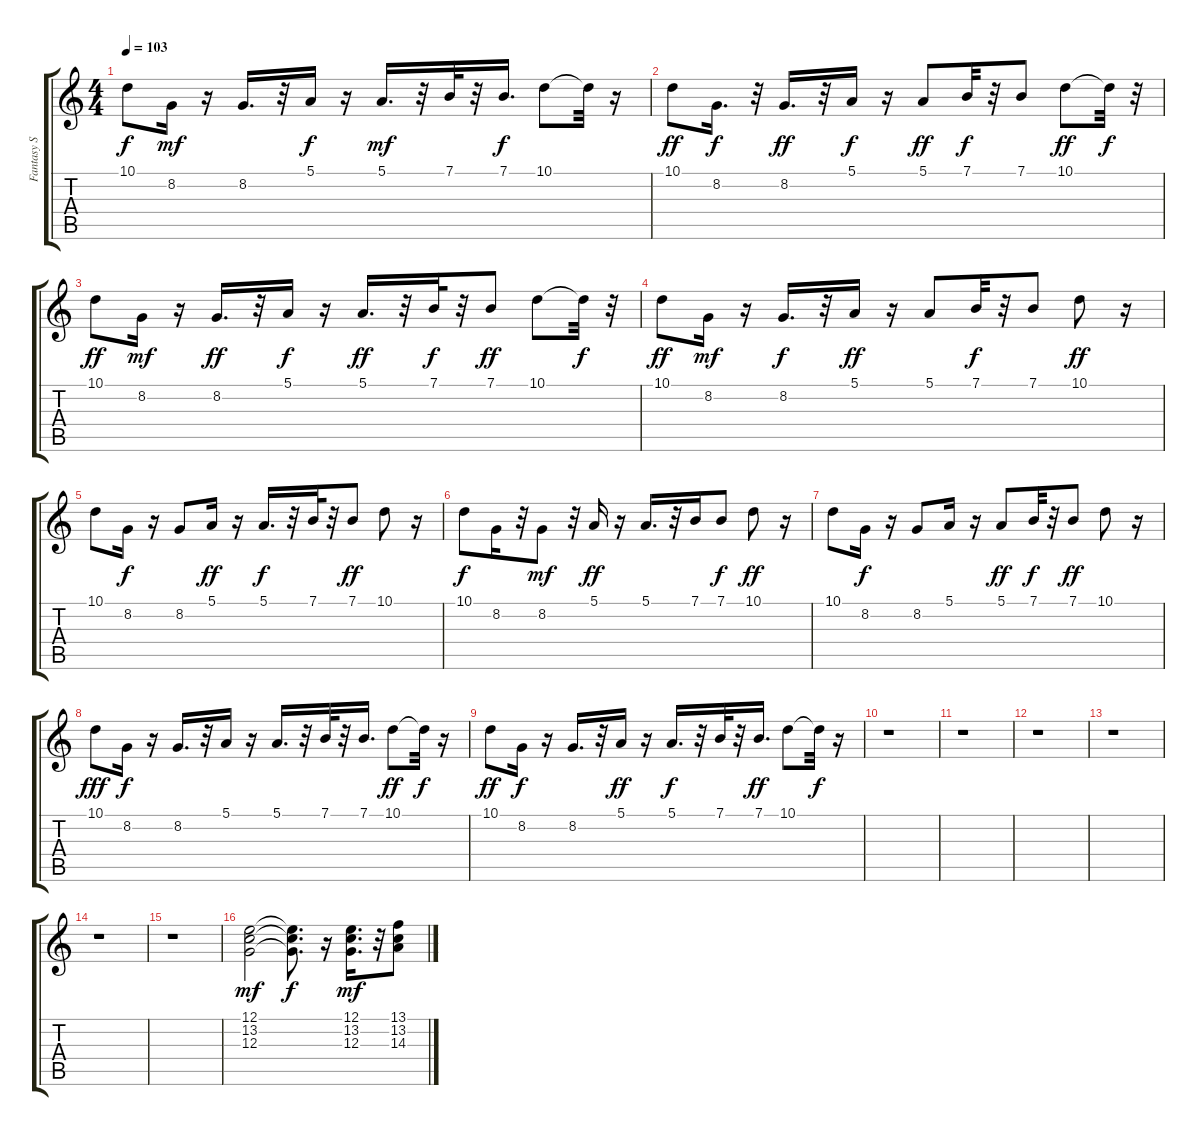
\track ("Fantasy S" "Fantasy S") {instrument pad1newage}
\staff {score tabs}
\tuning (E4 B3 G3 D3 A2 E2) {hide}
\ts (4 4)
\tempo 103
\clef g2
\ks c
10.1.8{dy f} 8.2.16{dy mf} r.16 8.2.16{d} r.32 5.1.16{dy f} r.16 5.1.16{d dy mf} r.32 7.1.32 r.32 7.1.16{d dy f} 10.1.8 10.1{t}.32 r.16 |
10.1.8{dy ff} 8.2.16{d dy f} r.32 8.2.16{d dy ff} r.32 5.1.16{dy f} r.16 5.1.8{dy ff} 7.1.32{dy f} r.32 7.1.8 10.1.8{dy ff} 10.1{t}.32{dy f} r.32 |
10.1.8{dy ff} 8.2.16{dy mf} r.16 8.2.16{d dy ff} r.32 5.1.16{dy f} r.16 5.1.16{d dy ff} r.32 7.1.32{dy f} r.32 7.1.8{dy ff} 10.1.8 10.1{t}.32{dy f} r.32 |
10.1.8{dy ff} 8.2.16{dy mf} r.16 8.2.16{d dy f} r.32 5.1.16{dy ff} r.16 5.1.8 7.1.32{dy f} r.32 7.1.8 10.1.8{dy ff} r.16 |
10.1.8 8.2.16{dy f} r.16 8.2.8 5.1.16{dy ff} r.16 5.1.16{d dy f} r.32 7.1.32 r.32 7.1.8{dy ff} 10.1.8 r.16 |
10.1.8{dy f} 8.2.16 r.32 8.2.8{dy mf} r.32 5.1.16{dy ff} r.16 5.1.16{d} r.32 7.1.16 7.1.8{dy f} 10.1.8{dy ff} r.16 |
10.1.8 8.2.16{dy f} r.16 8.2.8 5.1.16 r.16 5.1.8{dy ff} 7.1.32{dy f} r.32 7.1.8{dy ff} 10.1.8 r.16 |
10.1.8{dy fff} 8.2.16{dy f} r.16 8.2.16{d} r.32 5.1.16 r.16 5.1.16{d} r.32 7.1.32 r.32 7.1.16{d} 10.1.8{dy ff} 10.1{t}.32{dy f} r.16 |
10.1.8{dy ff} 8.2.16{dy f} r.16 8.2.16{d} r.32 5.1.16{dy ff} r.16 5.1.16{d dy f} r.32 7.1.32 r.32 7.1.16{d dy ff} 10.1.8 10.1{t}.32{dy f} r.16 |
r.1 |
r.1 |
r.1 |
r.1 |
r.1 |
r.1 |
(12.1 13.2 12.3).2{dy mf} (12.1{t} 13.2{t} 12.3{t}).8{d dy f} r.16 (12.1 13.2 12.3).16{d dy mf} r.32 (13.1 13.2 14.3).8
